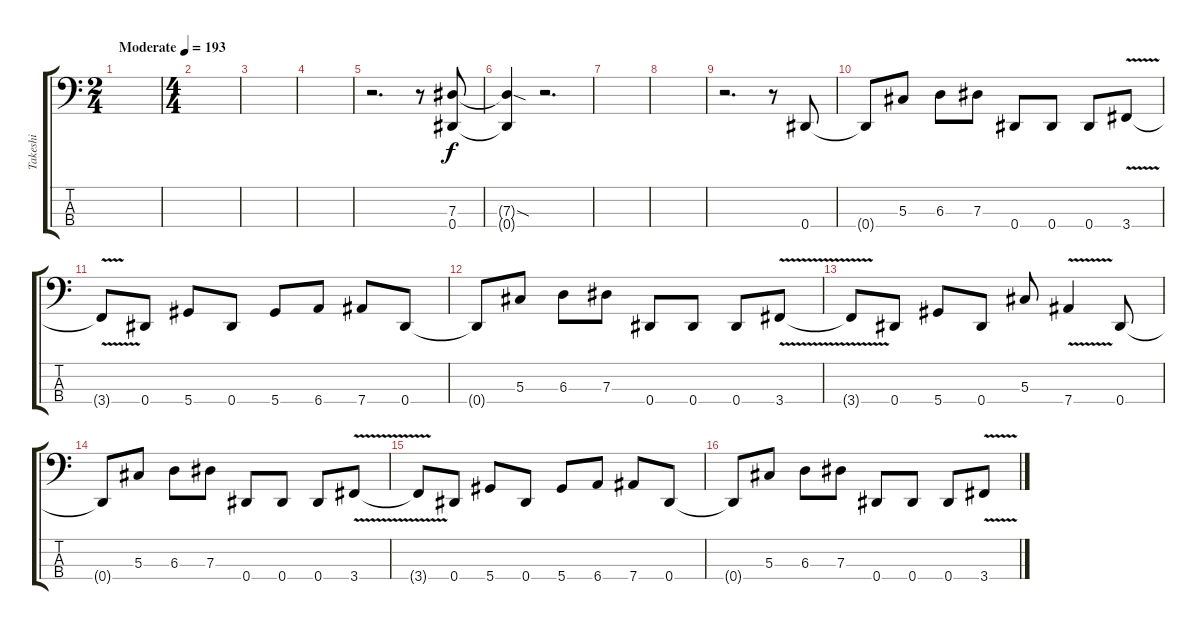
\track ("Takeshi" "Takeshi") {instrument electricbasspick}
\staff {score tabs}
\tuning (Gb2 Db2 Ab1 Eb1) {hide}
\ts (2 4)
\tempo (193 "Moderate")
\clef f4
\ks c
|
\ts (4 4)
|
|
|
r.2{d} r.8 (7.3 0.4).8 |
(7.3{sod t} 0.4{t}).4 r.2{d} |
|
|
r.2{d} r.8 0.4.8 |
0.4{t}.8 5.3.8 6.3.8 7.3.8 0.4.8 0.4.8 0.4.8 3.4{v}.8 |
3.4{t}.8 0.4.8 5.4.8 0.4.8 5.4.8 6.4.8 7.4.8 0.4.8 |
0.4{t}.8 5.3.8 6.3.8 7.3.8 0.4.8 0.4.8 0.4.8 3.4{v}.8 |
3.4{t}.8 0.4.8 5.4.8 0.4.8 5.3.8 7.4{v}.4 0.4.8 |
0.4{t}.8 5.3.8 6.3.8 7.3.8 0.4.8 0.4.8 0.4.8 3.4{v}.8 |
3.4{t}.8 0.4.8 5.4.8 0.4.8 5.4.8 6.4.8 7.4.8 0.4.8 |
0.4{t}.8 5.3.8 6.3.8 7.3.8 0.4.8 0.4.8 0.4.8 3.4{v}.8
